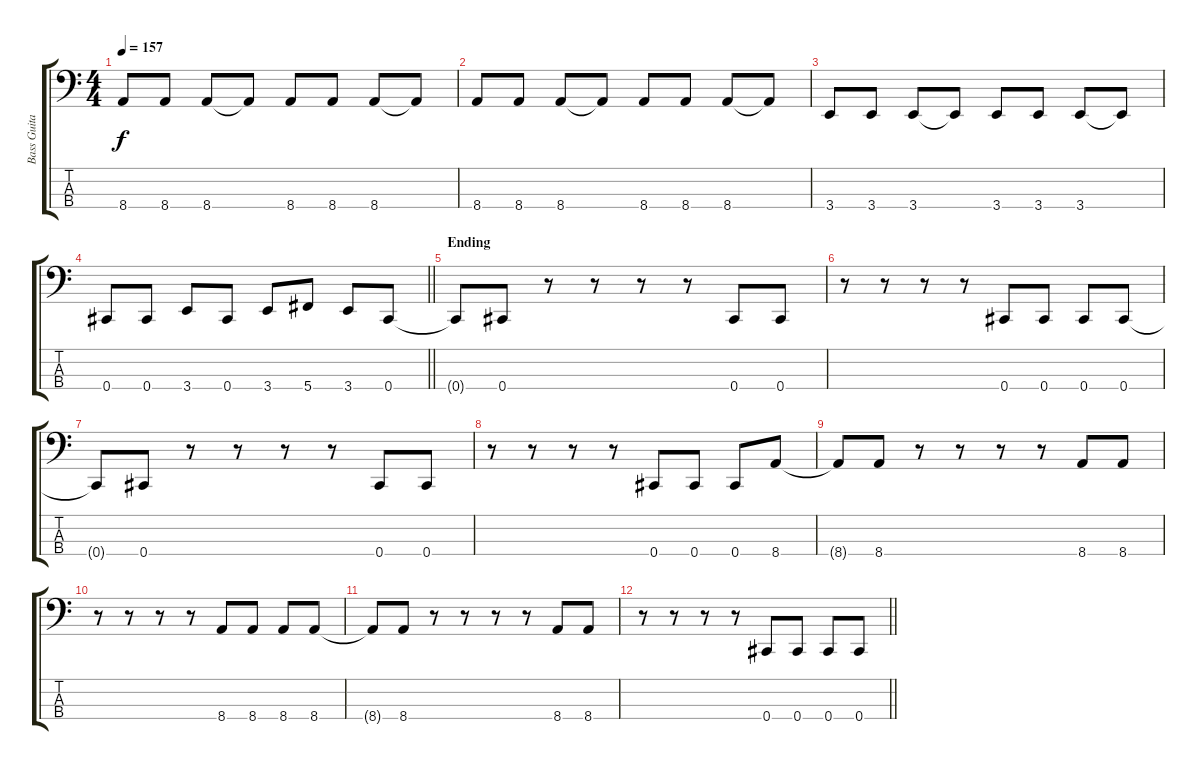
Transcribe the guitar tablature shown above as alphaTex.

\track ("Bass Guitar" "Bass Guita") {instrument electricbassfinger}
\staff {score tabs}
\tuning (Gb2 Db2 Ab1 Db1) {hide}
\ts (4 4)
\tempo 157
\clef f4
\ks c
8.4{t}.8{dy f} 8.4.8 8.4.8 8.4{t}.8 8.4.8 8.4.8 8.4.8 8.4{t}.8 |
8.4.8 8.4.8 8.4.8 8.4{t}.8 8.4.8 8.4.8 8.4.8 8.4{t}.8 |
3.4.8 3.4.8 3.4.8 3.4{t}.8 3.4.8 3.4.8 3.4.8 3.4{t}.8 |
\barLineRight lightlight
0.4.8 0.4.8 3.4.8 0.4.8 3.4.8 5.4.8 3.4.8 0.4.8 |
\section ("" "Ending")
0.4{t}.8 0.4.8 r.8 r.8 r.8 r.8 0.4.8 0.4.8 |
r.8 r.8 r.8 r.8 0.4.8 0.4.8 0.4.8 0.4.8 |
0.4{t}.8 0.4.8 r.8 r.8 r.8 r.8 0.4.8 0.4.8 |
r.8 r.8 r.8 r.8 0.4.8 0.4.8 0.4.8 8.4.8 |
8.4{t}.8 8.4.8 r.8 r.8 r.8 r.8 8.4.8 8.4.8 |
r.8 r.8 r.8 r.8 8.4.8 8.4.8 8.4.8 8.4.8 |
8.4{t}.8 8.4.8 r.8 r.8 r.8 r.8 8.4.8 8.4.8 |
\barLineRight lightlight
r.8 r.8 r.8 r.8 0.4.8 0.4.8 0.4.8 0.4.8
